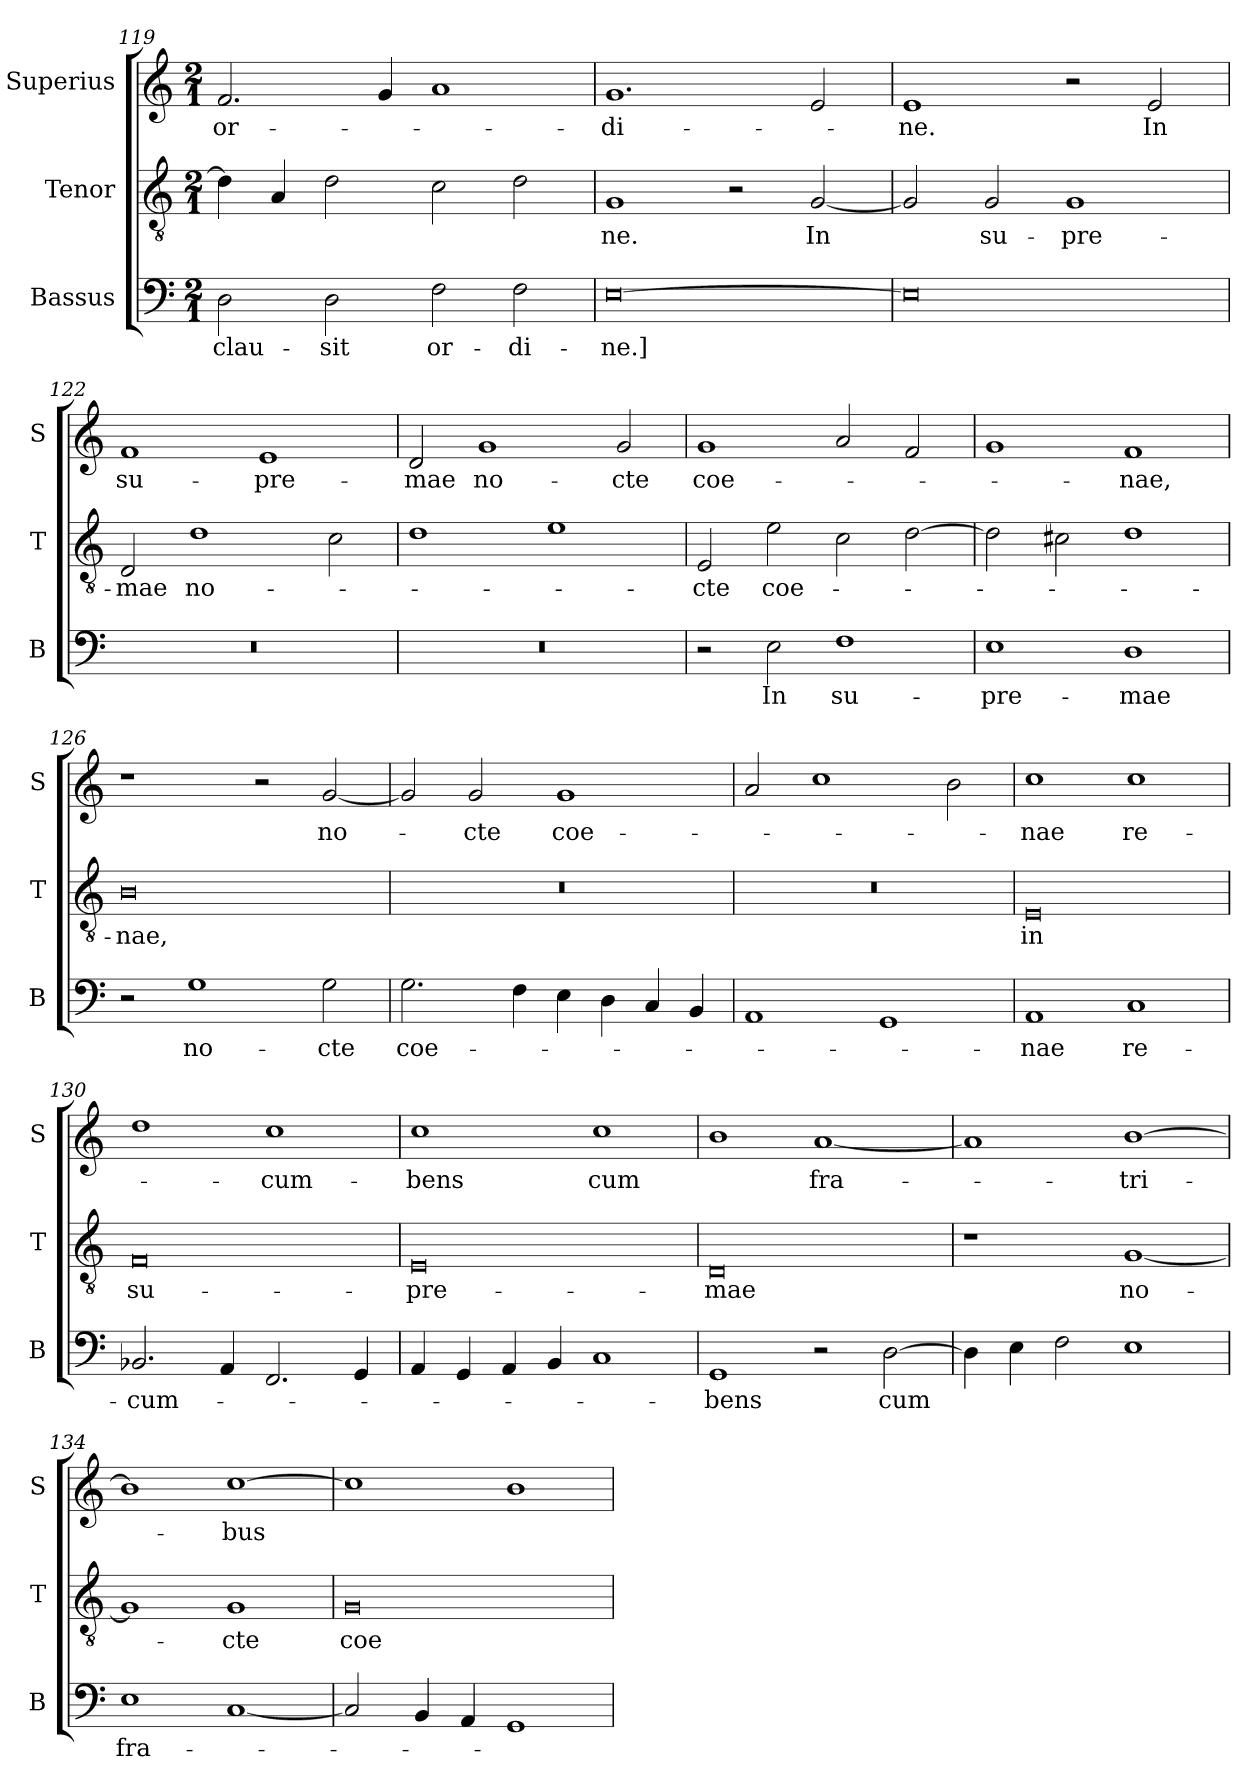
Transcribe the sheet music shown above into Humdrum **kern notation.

**kern	**text	**kern	**text	**kern	**text
*part3	*part3	*part2	*part2	*part1	*part1
*staff3	*staff3	*staff2	*staff2	*staff1	*staff1
*I"Bassus	*	*I"Tenor	*	*I"Superius	*
*I'B	*	*I'T	*	*I'S	*
*clefF4	*	*clefGv2	*	*clefG2	*
*k[]	*	*k[]	*	*k[]	*
*M2/1	*	*M2/1	*	*M2/1	*
=119	=119	=119	=119	=119	=119
2D	clau-	4d]	.	2.f	or-
.	.	4A	.	.	.
2D	-sit	2d	.	.	.
.	.	.	.	4g	.
2F	or-	2c	.	1a	.
2F	-di-	2d	.	.	.
=120	=120	=120	=120	=120	=120
[0E	-ne.]	1G	-ne.	1.g	-di-
.	.	2r	.	.	.
.	.	[2G	In	2e	.
=121	=121	=121	=121	=121	=121
0E]	.	2G]	.	1e	-ne.
.	.	2G	su-	.	.
.	.	1G	-pre-	2r	.
.	.	.	.	2e	In
=122	=122	=122	=122	=122	=122
0r	.	2D	-mae	1f	su-
.	.	1d	no-	.	.
.	.	.	.	1e	-pre-
.	.	2c	.	.	.
=123	=123	=123	=123	=123	=123
0r	.	1d	.	2d	-mae
.	.	.	.	1g	no-
.	.	1e	.	.	.
.	.	.	.	2g	-cte
=124	=124	=124	=124	=124	=124
2r	.	2E	-cte	1g	coe-
2E	In	2e	coe-	.	.
1F	su-	2c	.	2a	.
.	.	[2d	.	2f	.
=125	=125	=125	=125	=125	=125
1E	-pre-	2d]	.	1g	.
.	.	2c#X	.	.	.
1D	-mae	1d	.	1f	-nae,
=126	=126	=126	=126	=126	=126
2r	.	0B	-nae,	1r	.
1G	no-	.	.	.	.
.	.	.	.	2r	.
2G	-cte	.	.	[2g	no-
=127	=127	=127	=127	=127	=127
2.G	coe-	0r	.	2g]	.
.	.	.	.	2g	-cte
4F	.	.	.	.	.
4E	.	.	.	1g	coe-
4D	.	.	.	.	.
4C	.	.	.	.	.
4BB	.	.	.	.	.
=128	=128	=128	=128	=128	=128
1AA	.	0r	.	2a	.
.	.	.	.	1cc	.
1GG	.	.	.	.	.
.	.	.	.	2b	.
=129	=129	=129	=129	=129	=129
1AA	-nae	0E	in	1cc	-nae
1C	re-	.	.	1cc	re-
=130	=130	=130	=130	=130	=130
2.BB-X	-cum-	0F	su-	1dd	.
4AA	.	.	.	.	.
2.FF	.	.	.	1cc	-cum-
4GG	.	.	.	.	.
=131	=131	=131	=131	=131	=131
4AA	.	0E	-pre-	1cc	-bens
4GG	.	.	.	.	.
4AA	.	.	.	.	.
4BB	.	.	.	.	.
1C	.	.	.	1cc	cum
=132	=132	=132	=132	=132	=132
1GG	-bens	0D	-mae	1b	.
2r	.	.	.	[1a	fra-
[2D	cum	.	.	.	.
=133	=133	=133	=133	=133	=133
4D]	.	1r	.	1a]	.
4E	.	.	.	.	.
2F	.	.	.	.	.
1E	.	[1G	no-	[1b	-tri-
=134	=134	=134	=134	=134	=134
1E	fra-	1G]	.	1b]	.
[1C	.	1G	-cte	[1cc	-bus
=135	=135	=135	=135	=135	=135
2C]	.	0G	coe-	1cc]	.
4BB	.	.	.	.	.
4AA	.	.	.	.	.
1GG	.	.	.	1b	.
=	=	=	=	=	=
*-	*-	*-	*-	*-	*-
